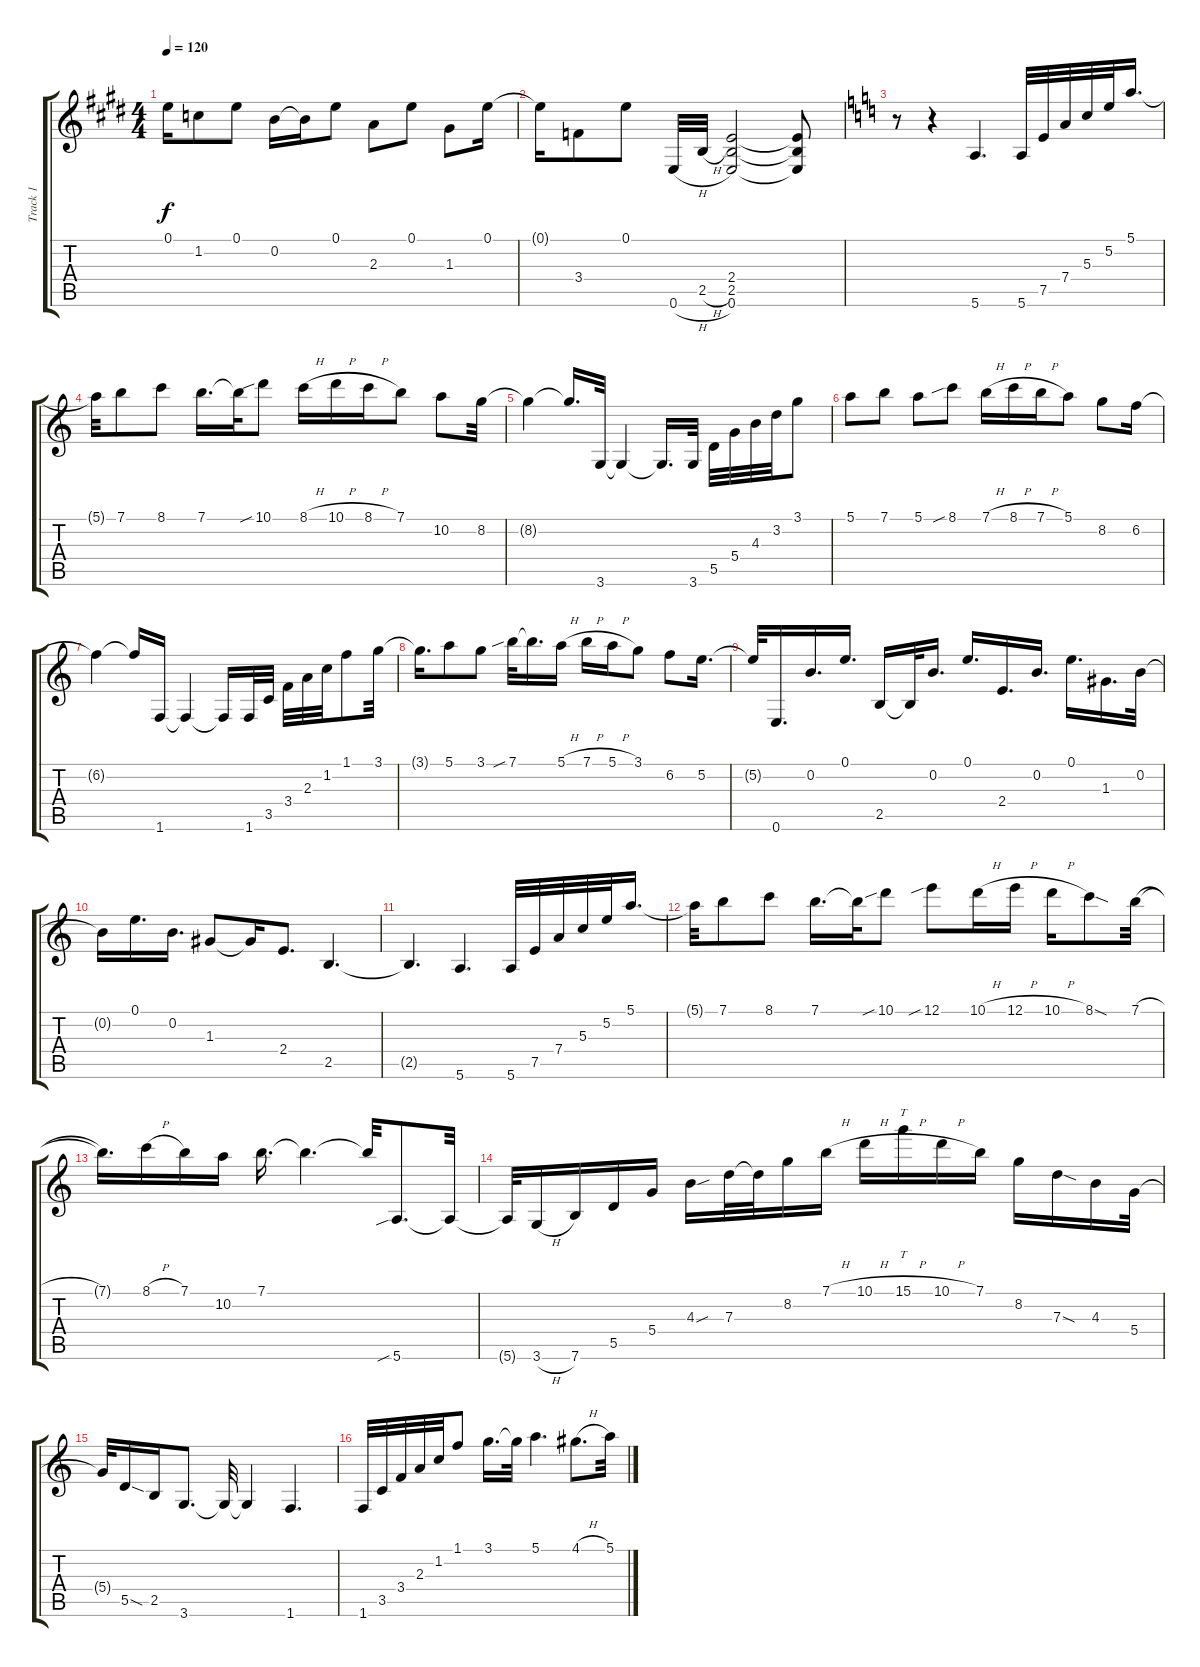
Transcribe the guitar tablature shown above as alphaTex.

\track ("Track 1" "Track 1") {instrument acousticguitarsteel}
\staff {score tabs}
\tuning (E4 B3 G3 D3 A2 E2) {hide}
\ts (4 4)
\tempo 120
\clef g2
\ks e
0.1{t}.16{dy f} 1.2.8 0.1.8 0.2.16 0.2{t}.16 0.1.8 2.3.8 0.1.8 1.3.8 0.1.16 |
0.1{t}.16 3.4.8 0.1.8 0.6{h}.32 2.5{h}.32 (2.4 2.5 0.6).2 (2.4{t} 2.5{t} 0.6{t}).8 |
\ks aminor
r.8 r.4 5.6.4{d} 5.6.32 7.5.32 7.4.32 5.3.32 5.2.32 5.1.16{d} |
5.1{t}.32 7.1.8 8.1.8 7.1.16{d} 7.1{t}.32 10.1{sib}.8 8.1{h}.16 10.1{h}.16 8.1{h}.16 7.1.8 10.2.8 8.2.32 |
8.2{t}.4 8.2{t}.16{d} 3.6.32 3.6{t}.4 3.6{t}.16{d} 3.6.32 5.5.32 5.4.32 4.3.32 3.2.32 3.1.8 |
5.1.8 7.1.8 5.1.8 8.1{sib}.8 7.1{h}.16 8.1{h}.16 7.1{h}.16 5.1.8 8.2.8 6.2.16 |
6.2{t}.4 6.2{t}.16 1.6.16 1.6{t}.4 1.6{t}.16 1.6.32 3.5.32 3.4.32 2.3.32 1.2.32 1.1.8 3.1.32 |
3.1{t}.16{d} 5.1.8 3.1.8 7.1{sib}.32 7.1{t}.16{d} 5.1{h}.16 7.1{h}.16 5.1{h}.16 3.1.8 6.2.8 5.2.16{d} |
5.2{t}.32 0.6.16{d} 0.2.16{d} 0.1.16{d} 2.5.16 2.5{t}.32 0.2.16{d} 0.1.16{d} 2.4.16{d} 0.2.16{d} 0.1.16{d} 1.3.16{d} 0.2.32 |
0.2{t}.16 0.1.16{d} 0.2.16{d} 1.3.8 1.3{t}.16 2.4.8{d} 2.5.4{d} |
2.5{t}.4{d} 5.6.4{d} 5.6.32 7.5.32 7.4.32 5.3.32 5.2.32 5.1.16{d} |
5.1{t}.32 7.1.8 8.1.8 7.1.16{d} 7.1{t}.32 10.1{sib}.8 12.1{sib}.8 10.1{h}.16 12.1{h}.16 10.1{h}.16 8.1{sod}.8 7.1{h}.32 |
7.1{t}.16{d} 8.1{h}.16 7.1.16 10.2.16 7.1.16{d} 7.1{t}.4{d} 7.1{t}.32 5.6{sib}.8{d} 5.6{t}.32 |
5.6{t}.32 3.6{h}.16 7.6.16 5.5.16 5.4.16 4.3{sou}.16 7.3.32 7.3{t}.32 8.2.16 7.1{h}.16 10.1{h}.16 15.1{h}.16{tt} 10.1{h}.16 7.1.16 8.2.16 7.3{sod}.16 4.3.16 5.4.32 |
5.4{t}.32 5.5{sod}.16 2.5.16 3.6.8{d} 3.6{t}.32 3.6{t}.4 1.6.4{d} |
1.6.32 3.5.32 3.4.32 2.3.32 1.2.32 1.1.8 3.1.16{d} 3.1{t}.32 5.1.4{d} 4.1{h}.8{d} 5.1{h}.32
